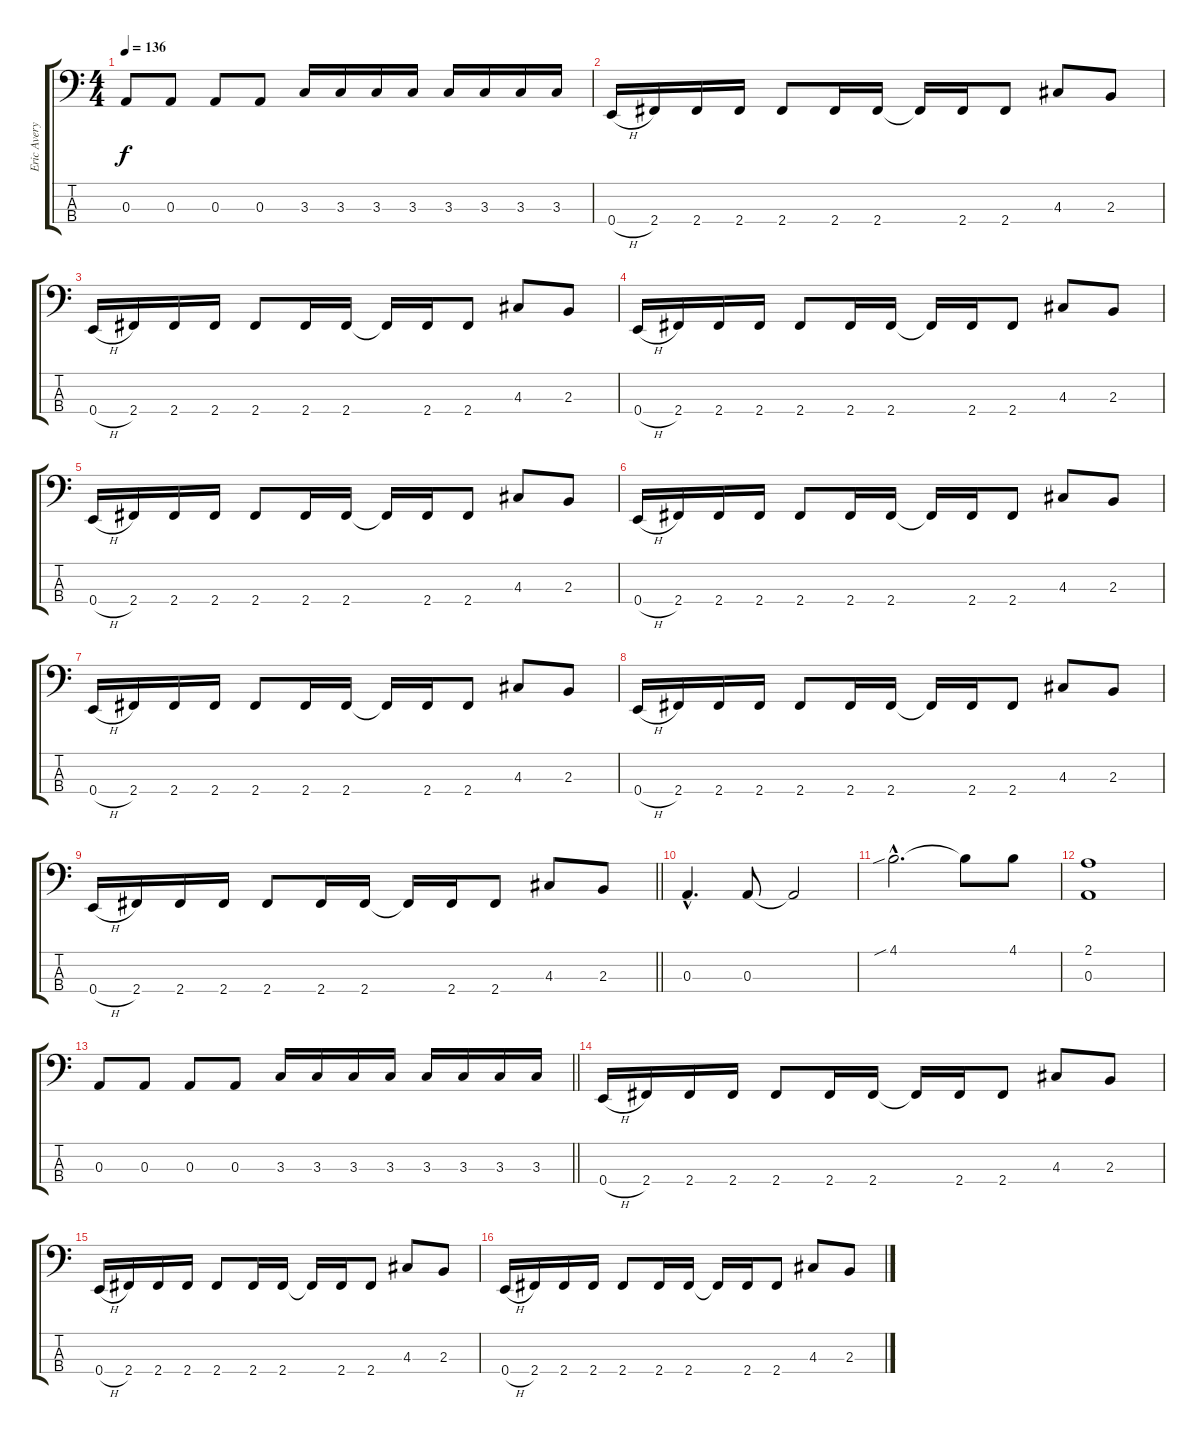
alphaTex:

\track ("Eric Avery (Bass)" "Eric Avery") {instrument electricbassfinger}
\staff {score tabs}
\tuning (G2 D2 A1 E1) {hide}
\ts (4 4)
\tempo 136
\clef f4
\ks c
0.3.8{dy f} 0.3.8 0.3.8 0.3.8 3.3.16 3.3.16 3.3.16 3.3.16 3.3.16 3.3.16 3.3.16 3.3.16 |
0.4{h}.16 2.4.16 2.4.16 2.4.16 2.4.8 2.4.16 2.4.16 2.4{t}.16 2.4.16 2.4.8 4.3.8 2.3.8 |
0.4{h}.16 2.4.16 2.4.16 2.4.16 2.4.8 2.4.16 2.4.16 2.4{t}.16 2.4.16 2.4.8 4.3.8 2.3.8 |
0.4{h}.16 2.4.16 2.4.16 2.4.16 2.4.8 2.4.16 2.4.16 2.4{t}.16 2.4.16 2.4.8 4.3.8 2.3.8 |
0.4{h}.16 2.4.16 2.4.16 2.4.16 2.4.8 2.4.16 2.4.16 2.4{t}.16 2.4.16 2.4.8 4.3.8 2.3.8 |
0.4{h}.16 2.4.16 2.4.16 2.4.16 2.4.8 2.4.16 2.4.16 2.4{t}.16 2.4.16 2.4.8 4.3.8 2.3.8 |
0.4{h}.16 2.4.16 2.4.16 2.4.16 2.4.8 2.4.16 2.4.16 2.4{t}.16 2.4.16 2.4.8 4.3.8 2.3.8 |
0.4{h}.16 2.4.16 2.4.16 2.4.16 2.4.8 2.4.16 2.4.16 2.4{t}.16 2.4.16 2.4.8 4.3.8 2.3.8 |
\barLineRight lightlight
0.4{h}.16 2.4.16 2.4.16 2.4.16 2.4.8 2.4.16 2.4.16 2.4{t}.16 2.4.16 2.4.8 4.3.8 2.3.8 |
0.3{hac}.4{d} 0.3.8 0.3{t}.2 |
4.1{sib hac}.2{d} 4.1{t}.8 4.1.8 |
(2.1 0.3).1 |
\barLineRight lightlight
0.3.8 0.3.8 0.3.8 0.3.8 3.3.16 3.3.16 3.3.16 3.3.16 3.3.16 3.3.16 3.3.16 3.3.16 |
0.4{h}.16 2.4.16 2.4.16 2.4.16 2.4.8 2.4.16 2.4.16 2.4{t}.16 2.4.16 2.4.8 4.3.8 2.3.8 |
0.4{h}.16 2.4.16 2.4.16 2.4.16 2.4.8 2.4.16 2.4.16 2.4{t}.16 2.4.16 2.4.8 4.3.8 2.3.8 |
0.4{h}.16 2.4.16 2.4.16 2.4.16 2.4.8 2.4.16 2.4.16 2.4{t}.16 2.4.16 2.4.8 4.3.8 2.3.8
